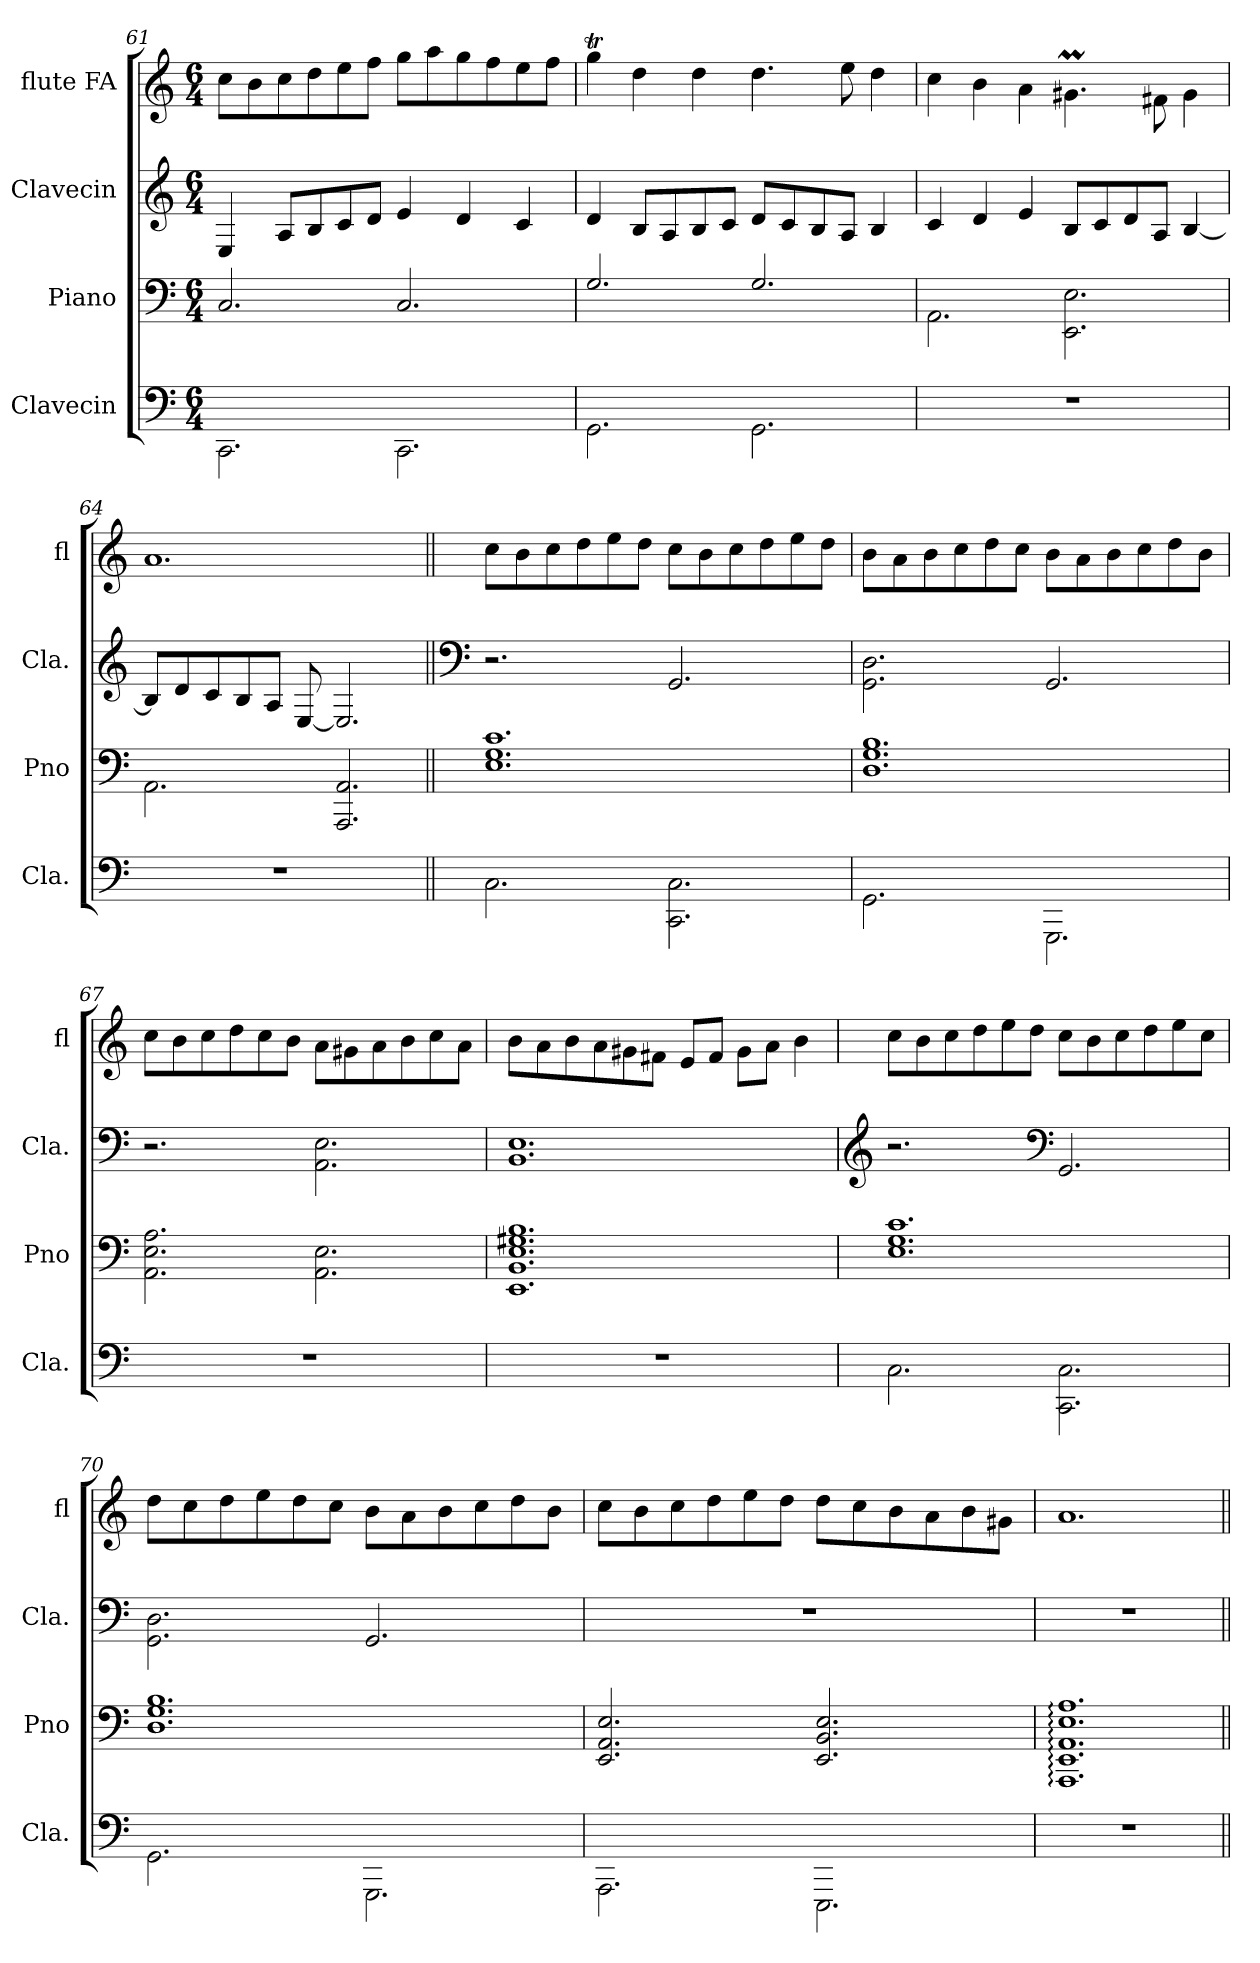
**kern	**kern	**kern	**kern
*part4	*part3	*part2	*part1
*staff4	*staff3	*staff2	*staff1
*I"Clavecin	*I"Piano	*I"Clavecin	*I"flute FA
*I'Cla.	*I'Pno	*I'Cla.	*I'fl
*clefF4	*clefF4	*clefG2	*clefG2
*k[]	*k[]	*k[]	*k[]
*M6/4	*M6/4	*M6/4	*M6/4
=61	=61	=61	=61
2.CC\	2.C/	4E/	8cc\L
.	.	.	8b\
.	.	8A/L	8cc\
.	.	8B/	8dd\
.	.	8c/	8ee\
.	.	8d/J	8ff\J
2.CC\	2.C/	4e/	8gg\L
.	.	.	8aa\
.	.	4d/	8gg\
.	.	.	8ff\
.	.	4c/	8ee\
.	.	.	8ff\J
!!LO:LB:g=z
=62	=62	=62	=62
2.GG\	2.G/	4d/	4ggT\
.	.	8B/L	4dd\
.	.	8A/	.
.	.	8B/	4dd\
.	.	8c/J	.
2.GG\	2.G/	8d/L	4.dd\
.	.	8c/	.
.	.	8B/	.
.	.	8A/J	8ee\
.	.	4B/	4dd\
=63	=63	=63	=63
1.r	2.AA\	4c/	4cc\
.	.	4d/	4b\
.	.	4e/	4a\
.	2.EE\ 2.E\	8B/L	4.g#Xm\
.	.	8c/	.
.	.	8d/	.
.	.	8A/J	8f#X\
.	.	[4B/	4g#\
=64	=64	=64	=64
1.r	2.AA\	8B/L]	1.a
.	.	8d/	.
.	.	8c/	.
.	.	8B/	.
.	.	8A/J	.
.	.	[8E/	.
.	2.AAA/ 2.AA/	2.E/]	.
!!LO:LB:g=z
=65||	=65||	=65||	=65||
*	*	*clefF4	*
2.C\	1.E 1.G 1.c	2.r	8cc\L
.	.	.	8b\
.	.	.	8cc\
.	.	.	8dd\
.	.	.	8ee\
.	.	.	8dd\J
2.CC\ 2.C\	.	2.GG/	8cc\L
.	.	.	8b\
.	.	.	8cc\
.	.	.	8dd\
.	.	.	8ee\
.	.	.	8dd\J
=66	=66	=66	=66
2.GG\	1.D 1.G 1.B	2.GG\ 2.D\	8b\L
.	.	.	8a\
.	.	.	8b\
.	.	.	8cc\
.	.	.	8dd\
.	.	.	8cc\J
2.GGG\	.	2.GG/	8b\L
.	.	.	8a\
.	.	.	8b\
.	.	.	8cc\
.	.	.	8dd\
.	.	.	8b\J
=67	=67	=67	=67
1.r	2.AA\ 2.E\ 2.A\	2.r	8cc\L
.	.	.	8b\
.	.	.	8cc\
.	.	.	8dd\
.	.	.	8cc\
.	.	.	8b\J
.	2.AA\ 2.E\	2.AA\ 2.E\	8a\L
.	.	.	8g#X\
.	.	.	8a\
.	.	.	8b\
.	.	.	8cc\
.	.	.	8a\J
!!LO:PB:g=z
=68	=68	=68	=68
1.r	1.EE 1.BB 1.E 1.G#X 1.B	1.BB 1.E	8b\L
.	.	.	8a\
.	.	.	8b\
.	.	.	8a\
.	.	.	8g#X\
.	.	.	8f#X\J
.	.	.	8e/L
.	.	.	8f#/J
.	.	.	8g#\L
.	.	.	8a\J
.	.	.	4b\
=69	=69	=69	=69
*	*	*clefG2	*
2.C\	1.E 1.G 1.c	2.r	8cc\L
.	.	.	8b\
.	.	.	8cc\
.	.	.	8dd\
.	.	.	8ee\
.	.	.	8dd\J
*	*	*clefF4	*
2.CC\ 2.C\	.	2.GG/	8cc\L
.	.	.	8b\
.	.	.	8cc\
.	.	.	8dd\
.	.	.	8ee\
.	.	.	8cc\J
=70	=70	=70	=70
2.GG\	1.D 1.G 1.B	2.GG\ 2.D\	8dd\L
.	.	.	8cc\
.	.	.	8dd\
.	.	.	8ee\
.	.	.	8dd\
.	.	.	8cc\J
2.GGG\	.	2.GG/	8b\L
.	.	.	8a\
.	.	.	8b\
.	.	.	8cc\
.	.	.	8dd\
.	.	.	8b\J
!!LO:LB:g=z
=71	=71	=71	=71
2.AAA\	2.EE/ 2.AA/ 2.E/	1.r	8cc\L
.	.	.	8b\
.	.	.	8cc\
.	.	.	8dd\
.	.	.	8ee\
.	.	.	8dd\J
2.EEE\	2.EE/ 2.BB/ 2.E/	.	8dd\L
.	.	.	8cc\
.	.	.	8b\
.	.	.	8a\
.	.	.	8b\
.	.	.	8g#X\J
=72	=72	=72	=72
1.r	1.AAA: 1.EE: 1.AA: 1.E: 1.A:	1.r	1.a
=||	=||	=||	=||
*-	*-	*-	*-
